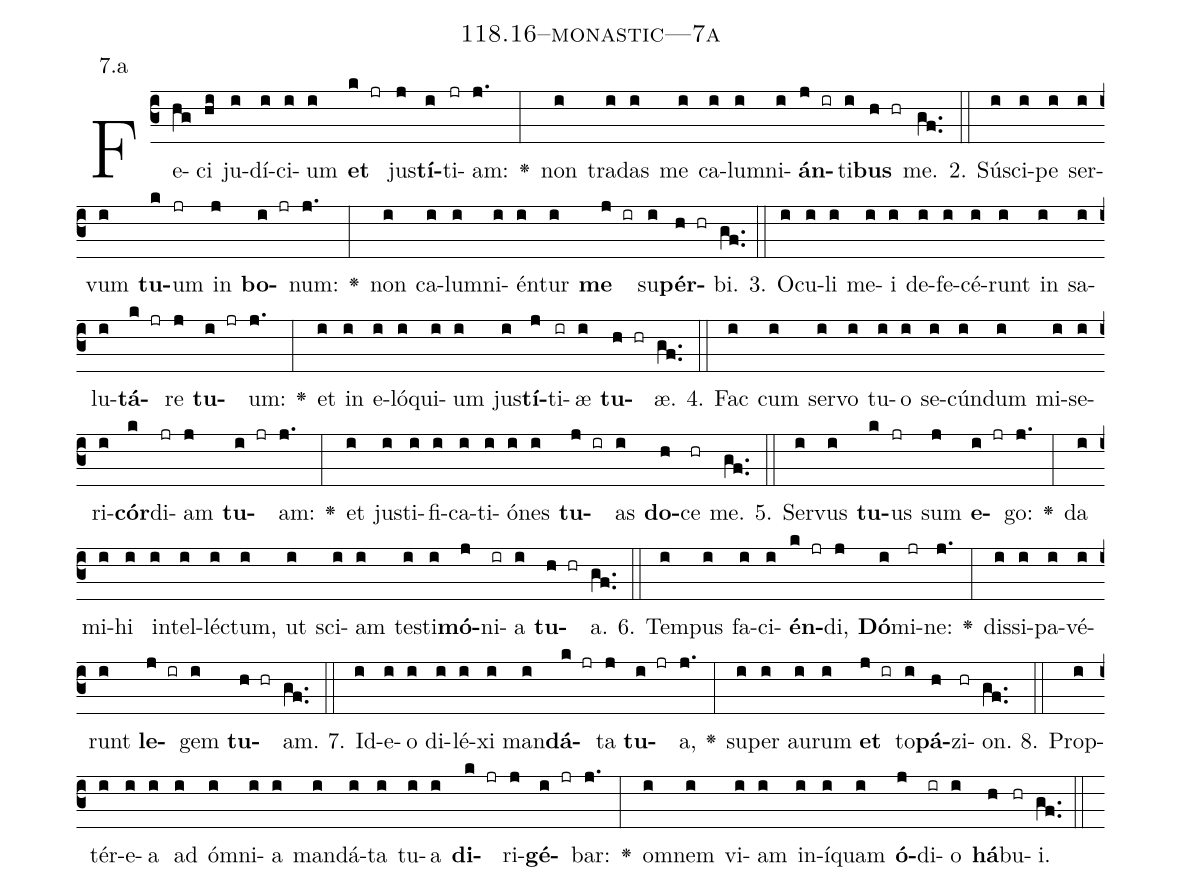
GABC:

name: 118.16--monastic---7a;
annotation: 7.a;
%%
(c3)Fe(hg)ci(hi) ju(i)dí(i)ci(i)um(i) <b>et</b>(k jr) jus(j)<b>tí</b>(i)ti(jr)am:(j.) <v>\greheightstar</v>(:) non(i) tra(i)das(i) me(i) ca(i)lum(i)ni(i)<b>án</b>(j ir)ti(i)<b>bus</b>(h hr) me.(gf..) (::)
2. Sú(i)sci(i)pe(i) ser(i)vum(i) <b>tu</b>(k)um(jr) in(j) <b>bo</b>(i jr)num:(j.) <v>\greheightstar</v>(:) non(i) ca(i)lum(i)ni(i)én(i)tur(i) <b>me</b>(j ir) su(i)<b>pér</b>(h hr)bi.(gf..) (::)
3. O(i)cu(i)li(i) me(i)i(i) de(i)fe(i)cé(i)runt(i) in(i) sa(i)lu(i)<b>tá</b>(k jr)re(j) <b>tu</b>(i jr)um:(j.) <v>\greheightstar</v>(:) et(i) in(i) e(i)ló(i)qui(i)um(i) jus(i)<b>tí</b>(j)ti(ir)æ(i) <b>tu</b>(h hr)æ.(gf..) (::)
4. Fac(i) cum(i) ser(i)vo(i) tu(i)o(i) se(i)cún(i)dum(i) mi(i)se(i)ri(i)<b>cór</b>(k)di(jr)am(j) <b>tu</b>(i jr)am:(j.) <v>\greheightstar</v>(:) et(i) jus(i)ti(i)fi(i)ca(i)ti(i)ó(i)nes(i) <b>tu</b>(j ir)as(i) <b>do</b>(h)ce(hr) me.(gf..) (::)
5. Ser(i)vus(i) <b>tu</b>(k)us(jr) sum(j) <b>e</b>(i jr)go:(j.) <v>\greheightstar</v>(:) da(i) mi(i)hi(i) in(i)tel(i)léc(i)tum,(i) ut(i) sci(i)am(i) tes(i)ti(i)<b>mó</b>(j)ni(ir)a(i) <b>tu</b>(h hr)a.(gf..) (::)
6. Tem(i)pus(i) fa(i)ci(i)<b>én</b>(k jr)di,(j) <b>Dó</b>(i)mi(jr)ne:(j.) <v>\greheightstar</v>(:) dis(i)si(i)pa(i)vé(i)runt(i) <b>le</b>(j ir)gem(i) <b>tu</b>(h hr)am.(gf..) (::)
7. Id(i)e(i)o(i) di(i)lé(i)xi(i) man(i)<b>dá</b>(k jr)ta(j) <b>tu</b>(i jr)a,(j.) <v>\greheightstar</v>(:) su(i)per(i) au(i)rum(i) <b>et</b>(j ir) to(i)<b>pá</b>(h)zi(hr)on.(gf..) (::)
8. Prop(i)tér(i)e(i)a(i) ad(i) óm(i)ni(i)a(i) man(i)dá(i)ta(i) tu(i)a(i) <b>di</b>(k jr)ri(j)<b>gé</b>(i jr)bar:(j.) <v>\greheightstar</v>(:) om(i)nem(i) vi(i)am(i) in(i)í(i)quam(i) <b>ó</b>(j)di(ir)o(i) <b>há</b>(h)bu(hr)i.(gf..) (::)
